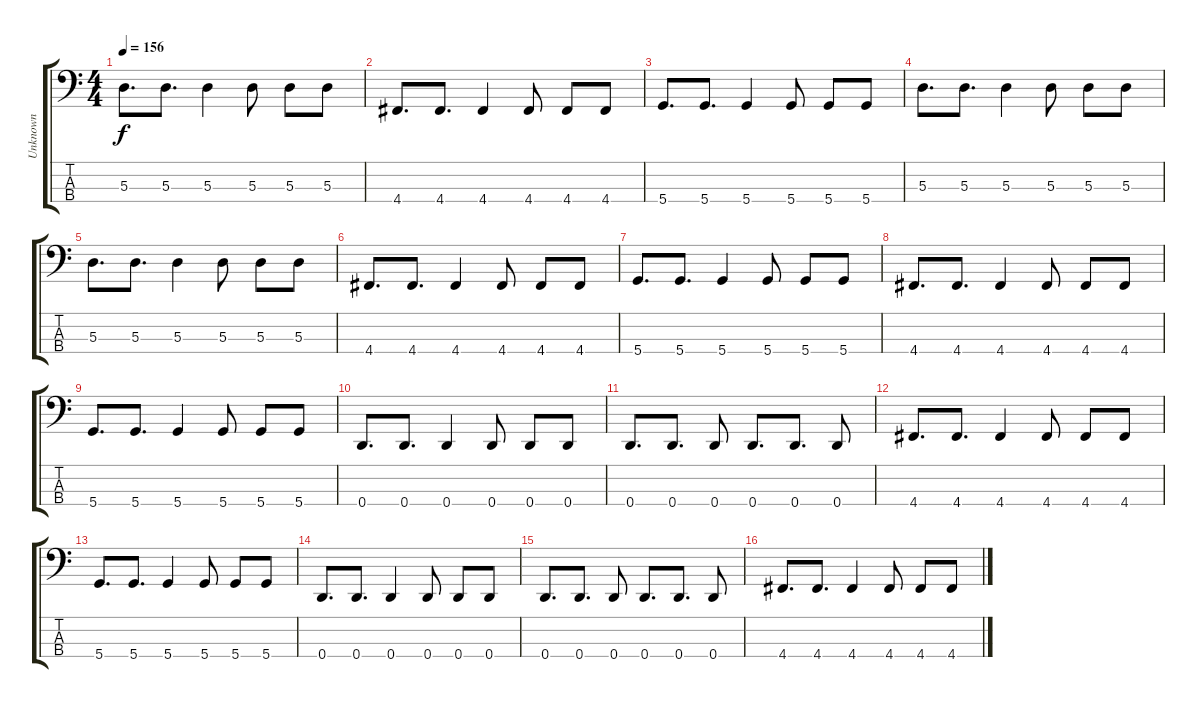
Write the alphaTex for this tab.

\track ("Unknown" "Unknown") {instrument electricbassfinger}
\staff {score tabs}
\tuning (G2 D2 A1 D1) {hide}
\ts (4 4)
\tempo 156
\clef f4
\ks c
5.3.8{d dy f} 5.3.8{d} 5.3.4 5.3.8 5.3.8 5.3.8 |
4.4.8{d} 4.4.8{d} 4.4.4 4.4.8 4.4.8 4.4.8 |
5.4.8{d} 5.4.8{d} 5.4.4 5.4.8 5.4.8 5.4.8 |
5.3.8{d} 5.3.8{d} 5.3.4 5.3.8 5.3.8 5.3.8 |
5.3.8{d} 5.3.8{d} 5.3.4 5.3.8 5.3.8 5.3.8 |
4.4.8{d} 4.4.8{d} 4.4.4 4.4.8 4.4.8 4.4.8 |
5.4.8{d} 5.4.8{d} 5.4.4 5.4.8 5.4.8 5.4.8 |
4.4.8{d} 4.4.8{d} 4.4.4 4.4.8 4.4.8 4.4.8 |
5.4.8{d} 5.4.8{d} 5.4.4 5.4.8 5.4.8 5.4.8 |
0.4.8{d} 0.4.8{d} 0.4.4 0.4.8 0.4.8 0.4.8 |
0.4.8{d} 0.4.8{d} 0.4.8 0.4.8{d} 0.4.8{d} 0.4.8 |
4.4.8{d} 4.4.8{d} 4.4.4 4.4.8 4.4.8 4.4.8 |
5.4.8{d} 5.4.8{d} 5.4.4 5.4.8 5.4.8 5.4.8 |
0.4.8{d} 0.4.8{d} 0.4.4 0.4.8 0.4.8 0.4.8 |
0.4.8{d} 0.4.8{d} 0.4.8 0.4.8{d} 0.4.8{d} 0.4.8 |
4.4.8{d} 4.4.8{d} 4.4.4 4.4.8 4.4.8 4.4.8
